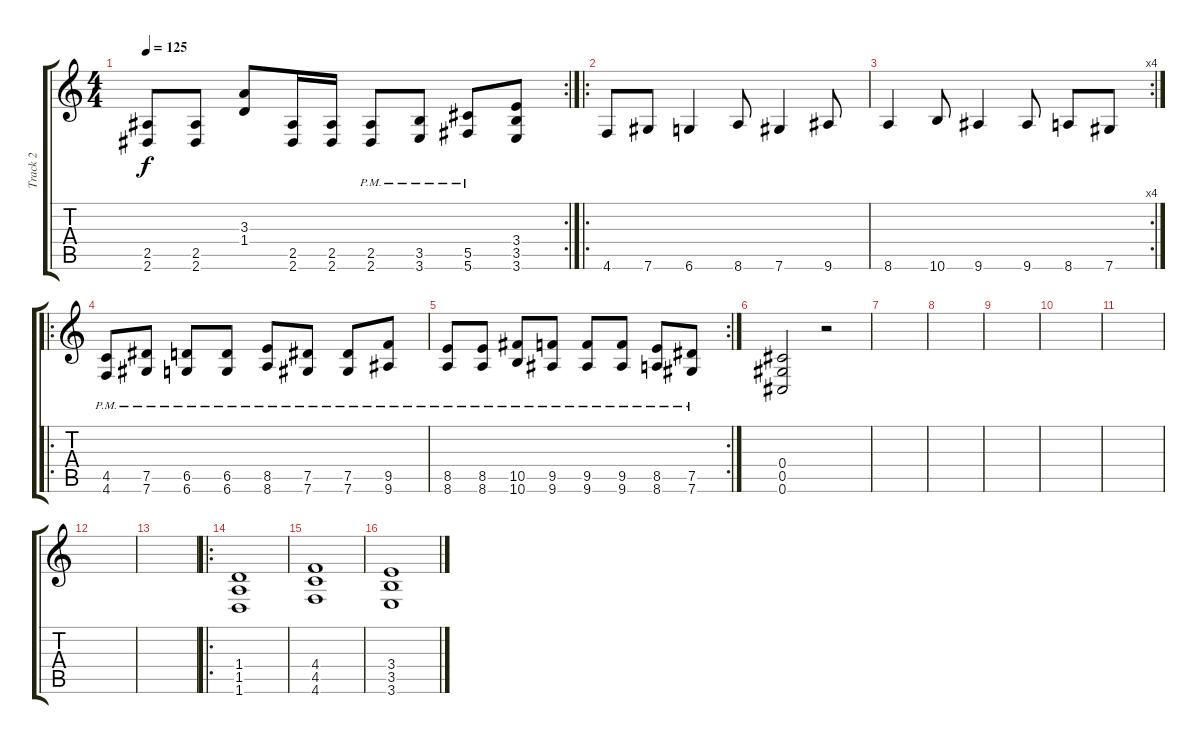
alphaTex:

\track ("Track 2" "Track 2") {instrument overdrivenguitar}
\staff {score tabs}
\tuning (Eb4 Bb3 Gb3 Db3 Ab2 Db2) {hide}
\rc 2
\ts (4 4)
\tempo 125
\clef g2
\ks c
(2.5 2.6).8{dy f} (2.5 2.6).8 (3.3 1.4).8 (2.5 2.6).16 (2.5 2.6).16 (2.5{pm} 2.6{pm}).8 (3.5{pm} 3.6{pm}).8 (5.5{pm} 5.6{pm}).8 (3.4 3.5 3.6).8 |
\ro
4.6.8 7.6.8 6.6.4 8.6.8 7.6.4 9.6.8 |
\rc 4
8.6.4 10.6.8 9.6.4 9.6.8 8.6.8 7.6.8 |
\ro
(4.5{pm} 4.6{pm}).8 (7.5{pm} 7.6{pm}).8 (6.5{pm} 6.6{pm}).8 (6.5{pm} 6.6{pm}).8 (8.5{pm} 8.6{pm}).8 (7.5{pm} 7.6{pm}).8 (7.5{pm} 7.6{pm}).8 (9.5{pm} 9.6{pm}).8 |
\rc 2
(8.5{pm} 8.6{pm}).8 (8.5{pm} 8.6{pm}).8 (10.5{pm} 10.6{pm}).8 (9.5{pm} 9.6{pm}).8 (9.5{pm} 9.6{pm}).8 (9.5{pm} 9.6{pm}).8 (8.5{pm} 8.6{pm}).8 (7.5{pm} 7.6{pm}).8 |
(0.4 0.5 0.6).2 r.2 |
|
|
|
|
|
|
|
\ro
(1.4 1.5 1.6).1 |
(4.4 4.5 4.6).1 |
(3.4 3.5 3.6).1
